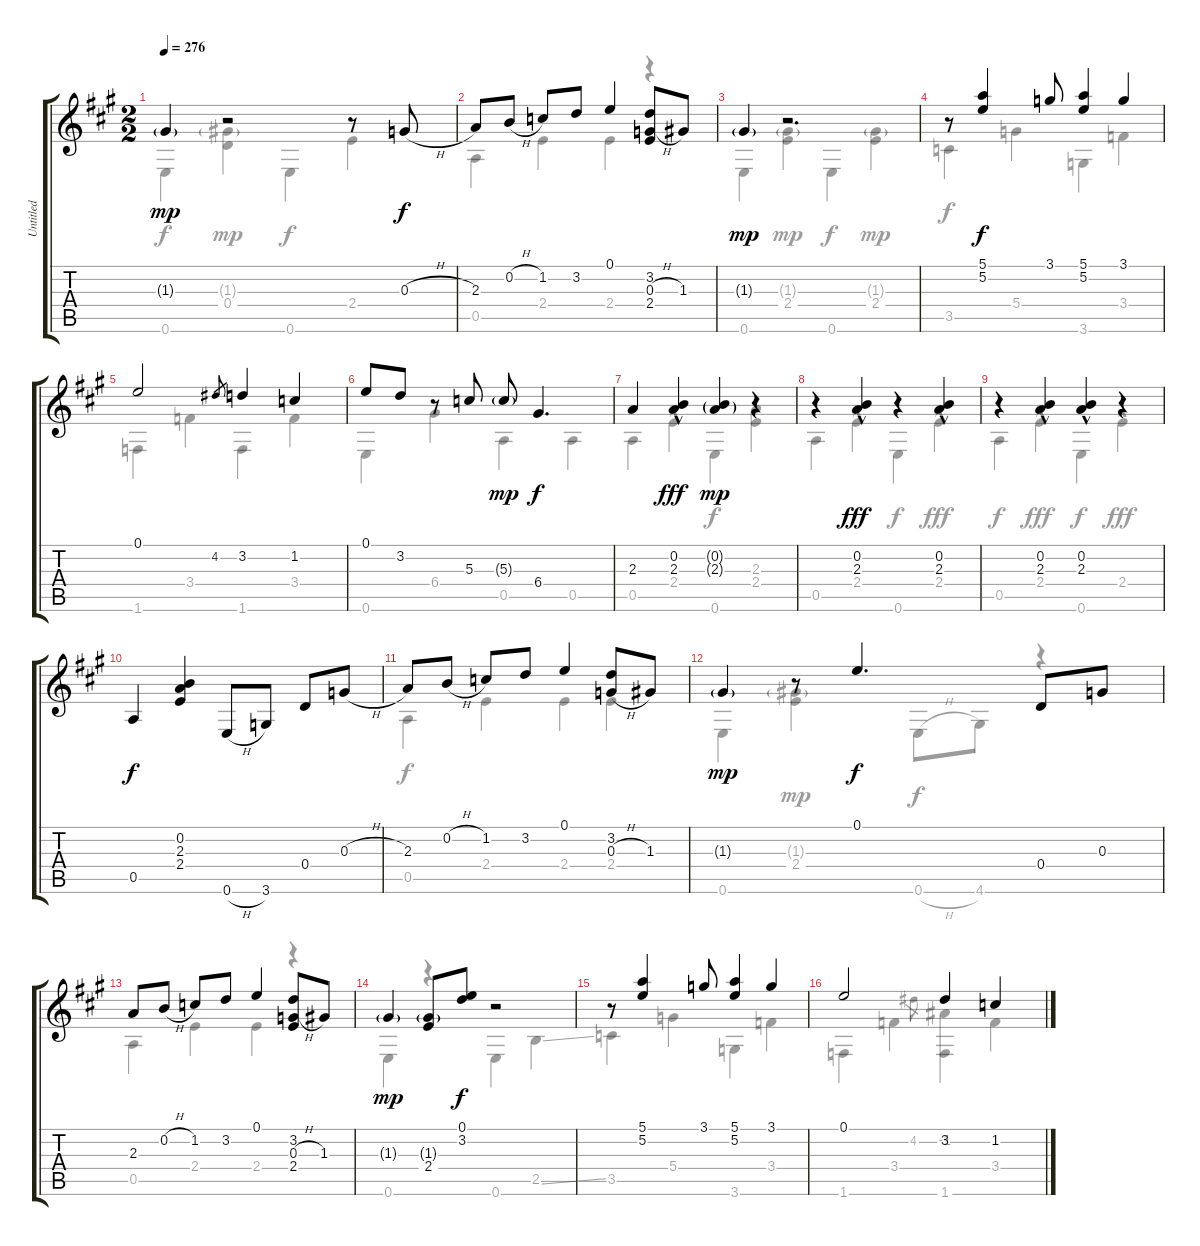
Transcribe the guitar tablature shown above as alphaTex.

\track ("Untitled" "Untitled") {instrument acousticguitarsteel}
\staff {score tabs}
\tuning (E4 B3 G3 D3 A2 E2) {hide}
\voice
\ts (2 2)
\tempo 276
\clef g2
\ks a
1.3{g}.4{dy mp} r.2 r.8 0.3{h}.8{dy f} |
2.3.8 0.2{h}.8 1.2.8 3.2.8 0.1.4 (3.2 0.3{h} 2.4).8 1.3.8 |
1.3{g}.4{dy mp} r.2{d} |
r.8 (5.1 5.2).4{dy f} 3.1.8 (5.1 5.2).4 3.1.4 |
0.1.2 4.2.8{gr} 3.2.4 1.2.4 |
0.1.8 3.2.8 r.8 5.3.8 5.3{g}.8{dy mp} 6.4.4{d dy f} |
2.3.4 (0.2{hac} 2.3{hac}).4{dy fff} (0.2{g} 2.3{g}).4{dy mp} r.4 |
r.4 (0.2{hac} 2.3{hac}).4{dy fff} r.4 (0.2{hac} 2.3{hac}).4 |
r.4 (0.2{hac} 2.3{hac}).4 (0.2{hac} 2.3{hac}).4 r.4 |
0.5.4{dy f} (0.2 2.3 2.4).4 0.6{h}.8 3.6.8 0.4.8 0.3{h}.8 |
2.3.8 0.2{h}.8 1.2.8 3.2.8 0.1.4 (3.2 0.3{h}).8 1.3.8 |
1.3{g}.4{dy mp} r.8 0.1.4{d dy f} 0.4.8 0.3.8 |
2.3.8 0.2{h}.8 1.2.8 3.2.8 0.1.4 (3.2 0.3{h} 2.4).8 1.3.8 |
1.3{g}.4{dy mp} (1.3{g} 2.4).8 (0.1 3.2).8{dy f} r.2 |
r.8 (5.1 5.2).4 3.1.8 (5.1 5.2).4 3.1.4 |
0.1.2 3.2.4 1.2.4
\voice
\clef g2
\ottava regular
\simile none
\ks a
0.6.4{dy f} (1.3{g} 0.4).4{dy mp} 0.6.4{dy f} 2.4.4 |
0.5.4 2.4.4 2.4.4 r.4 |
0.6.4 (1.3{g} 2.4).4{dy mp} 0.6.4{dy f} (1.3{g} 2.4).4{dy mp} |
3.5.4{dy f} 5.4.4 3.6.4 3.4.4 |
1.6.4 3.4.4 1.6.4 3.4.4 |
0.6.4 6.4.4 0.5.4 0.5.4 |
0.5.4 2.4{hac}.4{dy fff} 0.6.4{dy f} (2.3 2.4).4 |
0.5.4 2.4{hac}.4{dy fff} 0.6.4{dy f} 2.4{hac}.4{dy fff} |
0.5.4{dy f} 2.4{hac}.4{dy fff} 0.6.4{dy f} 2.4{hac}.4{dy fff} |
|
0.5.4{dy f} 2.4.4 2.4.4 2.4.4 |
0.6.4 (1.3{g} 2.4).4{dy mp} 0.6{h}.8{dy f} 4.6.8 r.4 |
0.5.4 2.4.4 2.4.4 r.4 |
0.6.4 r.4 0.6.4 2.5{ss}.4 |
3.5.4 5.4.4 3.6.4 3.4.4 |
1.6.4 3.4.4 4.2.8{gr} (-1.2 1.6).4 3.4.4
